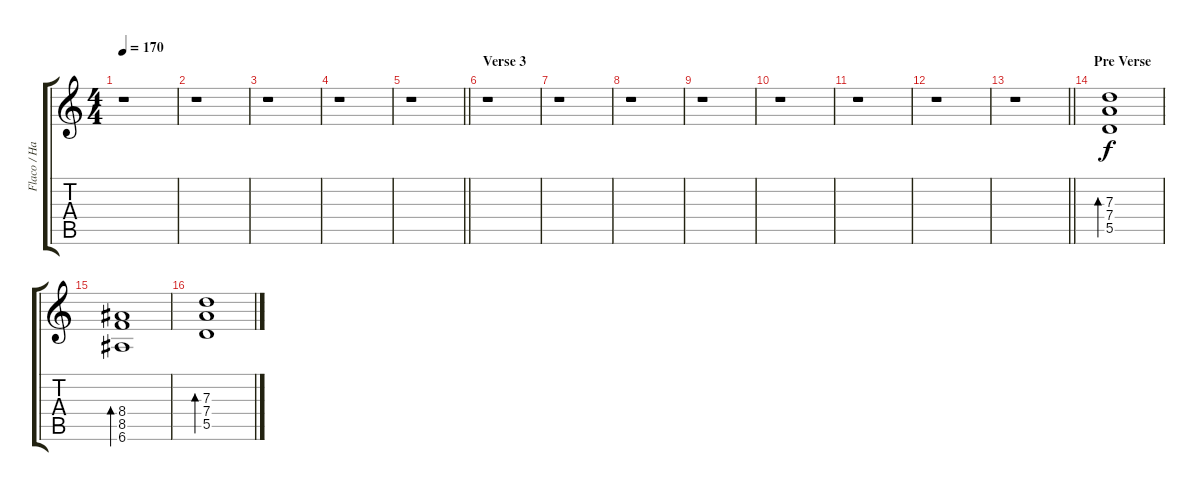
\track ("Flaco / Harmony guitar" "Flaco / Ha") {instrument overdrivenguitar}
\staff {score tabs}
\tuning (E4 B3 G3 D3 A2 E2) {hide}
\ts (4 4)
\tempo 170
\clef g2
\ks c
r.1{dy f} |
r.1 |
r.1 |
r.1 |
\barLineRight lightlight
r.1 |
\section ("" "Verse 3")
r.1 |
r.1 |
r.1 |
r.1 |
r.1 |
r.1 |
r.1 |
\barLineRight lightlight
r.1 |
\section ("" "Pre Verse")
(7.3 7.4 5.5).1{bd 480} |
(8.4 8.5 6.6).1{bd 480} |
(7.3 7.4 5.5).1{bd 480}
